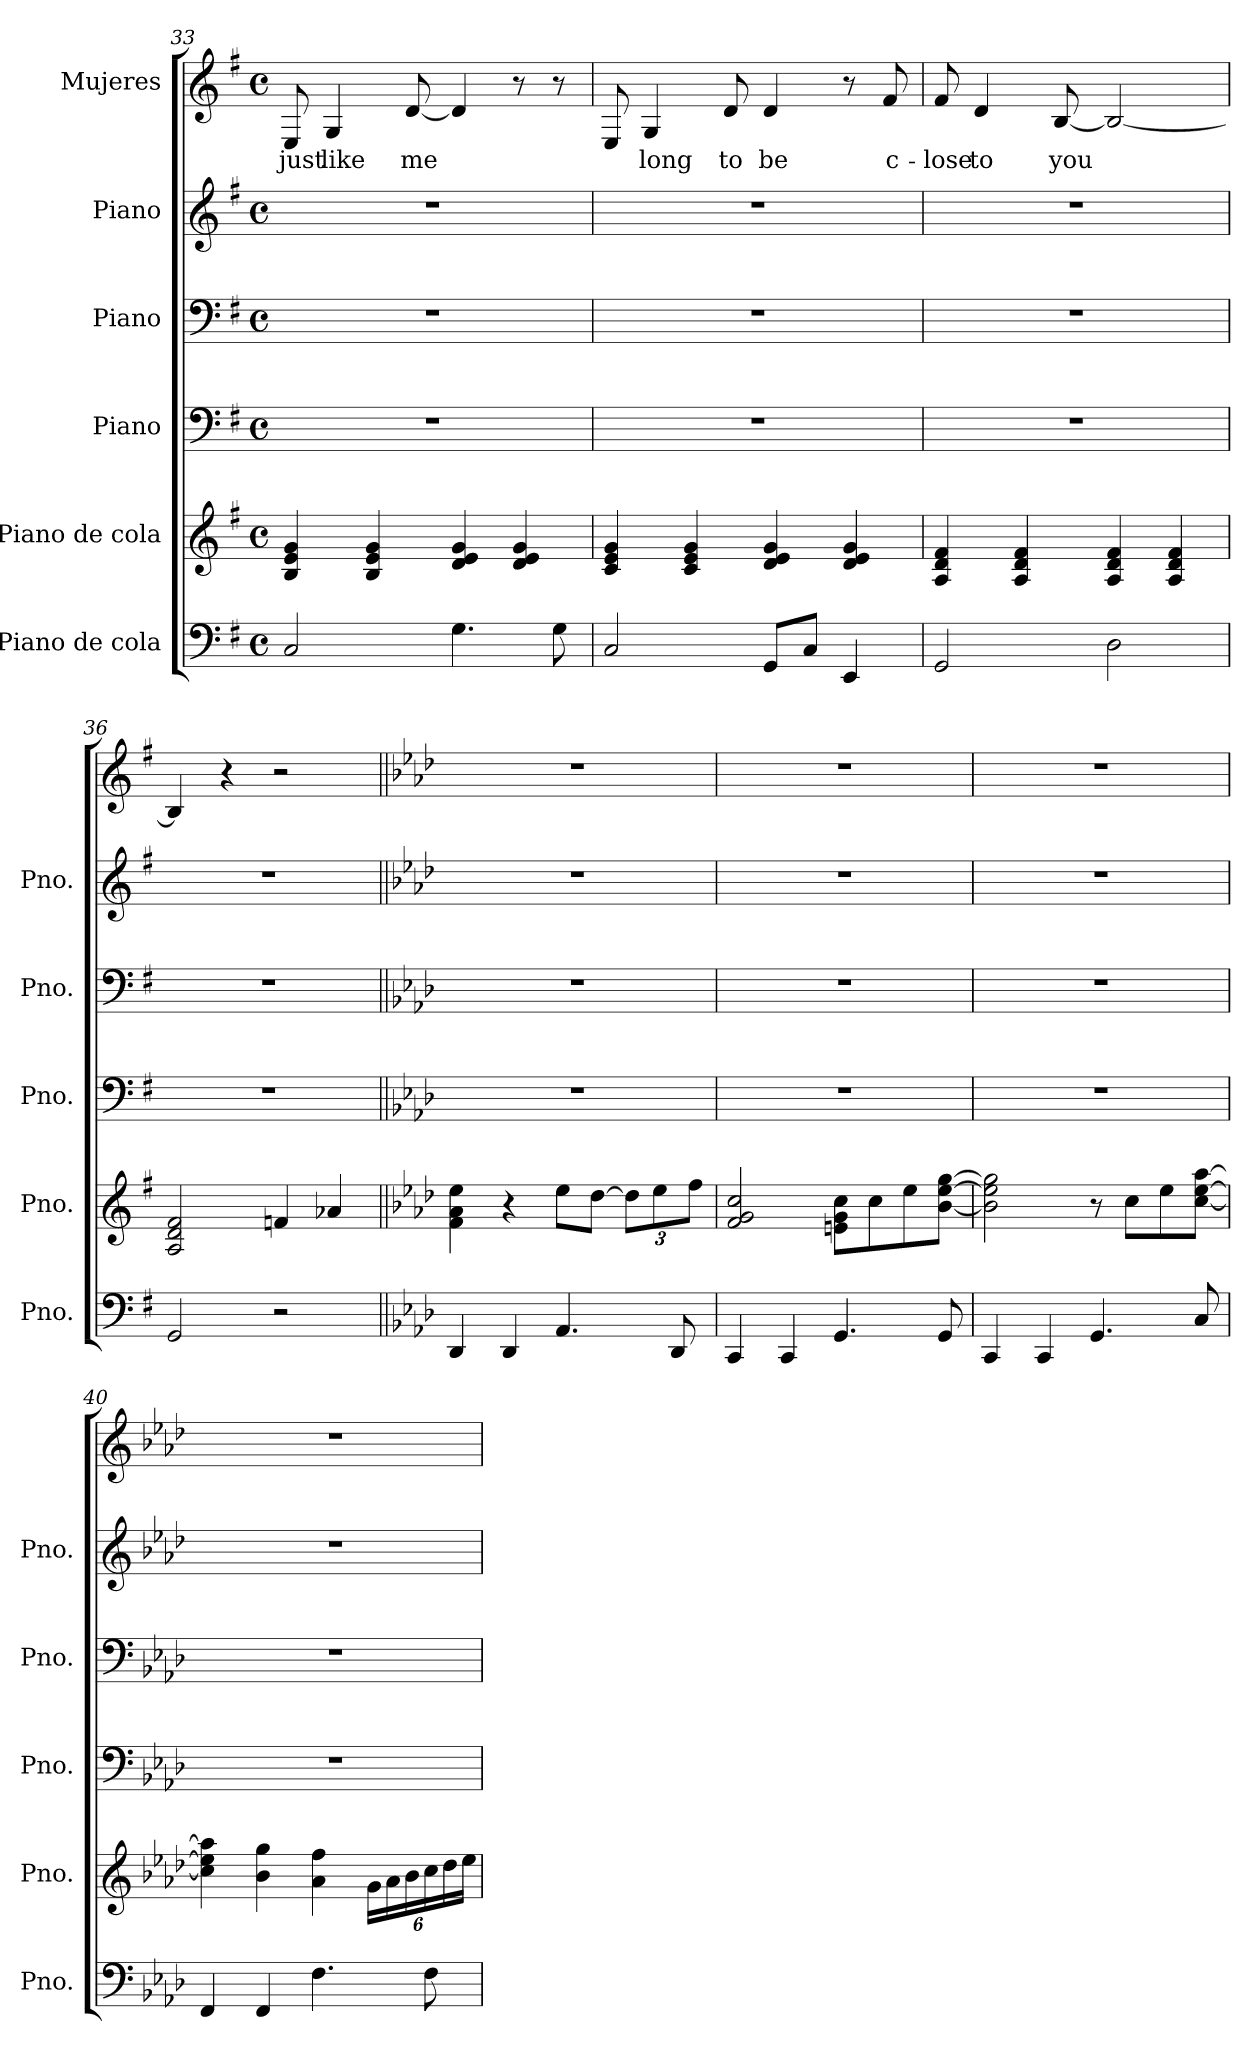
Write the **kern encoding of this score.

**kern	**kern	**kern	**kern	**kern	**kern	**text
*part6	*part5	*part4	*part3	*part2	*part1	*part1
*staff6	*staff5	*staff4	*staff3	*staff2	*staff1	*staff1
*I"Piano de cola	*I"Piano de cola	*I"Piano	*I"Piano	*I"Piano	*I"Mujeres	*
*I'Pno.	*I'Pno.	*I'Pno.	*I'Pno.	*I'Pno.	*	*
*clefF4	*clefG2	*clefF4	*clefF4	*clefG2	*clefG2	*
*k[f#]	*k[f#]	*k[f#]	*k[f#]	*k[f#]	*k[f#]	*
*M4/4	*M4/4	*M4/4	*M4/4	*M4/4	*M4/4	*
*met(c)	*met(c)	*met(c)	*met(c)	*met(c)	*met(c)	*
=33	=33	=33	=33	=33	=33	=33
!	!	!	!	!	!	!LO:LY:b
2C/	4B/ 4e/ 4g/	1r	1r	1r	8E/	just
!	!	!	!	!	!	!LO:LY:b
.	.	.	.	.	4G/	like
.	4B/ 4e/ 4g/	.	.	.	.	.
!	!	!	!	!	!	!LO:LY:b
.	.	.	.	.	[8d/	me
4.G\	4d/ 4e/ 4g/	.	.	.	4d/]	.
.	4d/ 4e/ 4g/	.	.	.	8r	.
8G\	.	.	.	.	8r	.
=34	=34	=34	=34	=34	=34	=34
2C/	4c/ 4e/ 4g/	1r	1r	1r	8E/	.
!	!	!	!	!	!	!LO:LY:b
.	.	.	.	.	4G/	long
.	4c/ 4e/ 4g/	.	.	.	.	.
!	!	!	!	!	!	!LO:LY:b
.	.	.	.	.	8d/	to
!	!	!	!	!	!	!LO:LY:b
8GG/L	4d/ 4e/ 4g/	.	.	.	4d/	be
8C/J	.	.	.	.	.	.
4EE/	4d/ 4e/ 4g/	.	.	.	8r	.
!	!	!	!	!	!	!LO:LY:b
.	.	.	.	.	8f#/	c-
!!LO:LB:g=z
=35	=35	=35	=35	=35	=35	=35
!	!	!	!	!	!	!LO:LY:b
2GG/	4A/ 4d/ 4f#/	1r	1r	1r	8f#/	-lose
!	!	!	!	!	!	!LO:LY:b
.	.	.	.	.	4d/	to
.	4A/ 4d/ 4f#/	.	.	.	.	.
!	!	!	!	!	!	!LO:LY:b
.	.	.	.	.	[8B/	you
2D\	4A/ 4d/ 4f#/	.	.	.	2B/_	.
.	4A/ 4d/ 4f#/	.	.	.	.	.
=36	=36	=36	=36	=36	=36	=36
2GG/	2A/ 2d/ 2f#/	1r	1r	1r	4B/]	.
.	.	.	.	.	4r	.
2r	4fn/	.	.	.	2r	.
.	4a-X/	.	.	.	.	.
=37||	=37||	=37||	=37||	=37||	=37||	=37||
*k[b-e-a-d-]	*k[b-e-a-d-]	*k[b-e-a-d-]	*k[b-e-a-d-]	*k[b-e-a-d-]	*k[b-e-a-d-]	*
4DD-/	4f\ 4a-\ 4ee-\	1r	1r	1r	1r	.
4DD-/	4r	.	.	.	.	.
4.AA-/	8ee-\L	.	.	.	.	.
.	[8dd-\J	.	.	.	.	.
*	*Xbrackettup	*	*	*	*	*
.	12dd-\L]	.	.	.	.	.
.	12ee-\	.	.	.	.	.
8DD-/	.	.	.	.	.	.
.	12ff\J	.	.	.	.	.
=38	=38	=38	=38	=38	=38	=38
4CC/	2f/ 2g/ 2cc/	1r	1r	1r	1r	.
4CC/	.	.	.	.	.	.
4.GG/	8en\ 8g\ 8cc\L	.	.	.	.	.
.	8cc\	.	.	.	.	.
.	8ee-\	.	.	.	.	.
8GG/	[8b-\ [8ee-\ [8gg\J	.	.	.	.	.
!!LO:PB:g=z
=39	=39	=39	=39	=39	=39	=39
4CC/	2b-\] 2ee-\] 2gg\]	1r	1r	1r	1r	.
4CC/	.	.	.	.	.	.
4.GG/	8r	.	.	.	.	.
.	8cc\L	.	.	.	.	.
.	8ee-\	.	.	.	.	.
8C/	[8cc\ [8ee-\ [8aa-\J	.	.	.	.	.
=40	=40	=40	=40	=40	=40	=40
4FF/	4cc\] 4ee-\] 4aa-\]	1r	1r	1r	1r	.
4FF/	4b-\ 4gg\	.	.	.	.	.
4.F\	4a-\ 4ff\	.	.	.	.	.
.	24g\LL	.	.	.	.	.
.	24a-\	.	.	.	.	.
.	24b-\	.	.	.	.	.
8F\	24cc\	.	.	.	.	.
.	24dd-\	.	.	.	.	.
.	24ee-\JJ	.	.	.	.	.
=	=	=	=	=	=	=
*-	*-	*-	*-	*-	*-	*-
